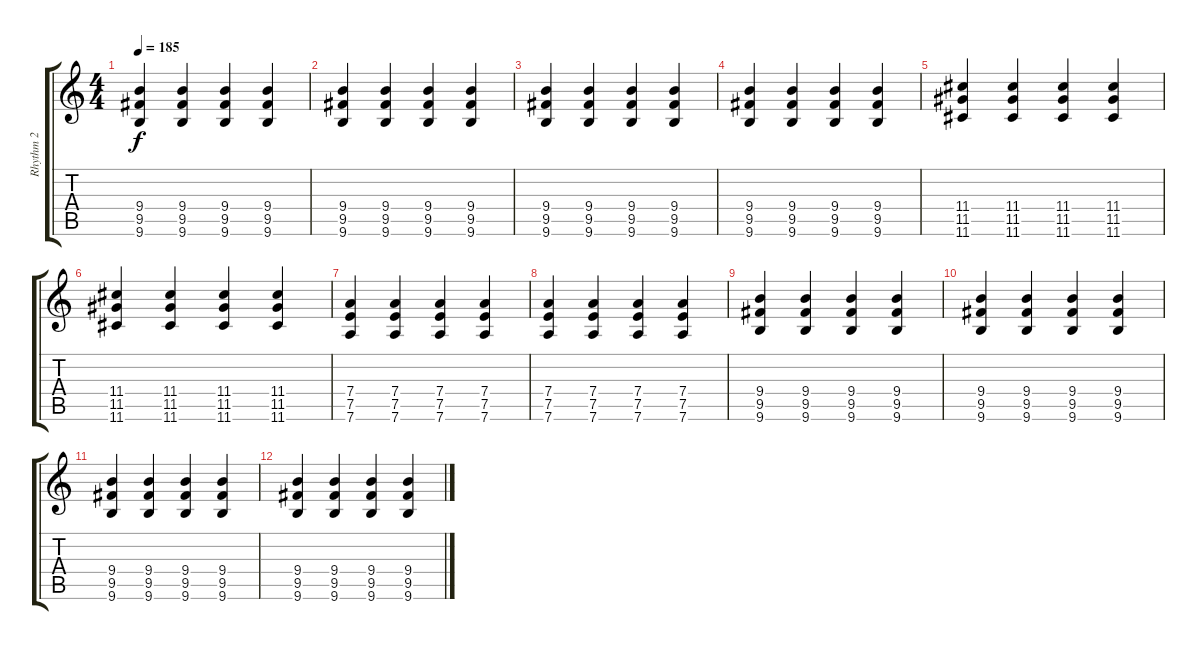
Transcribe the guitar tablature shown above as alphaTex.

\track ("Rhythm 2" "Rhythm 2") {instrument overdrivenguitar}
\staff {score tabs}
\tuning (E4 B3 G3 D3 A2 D2) {hide}
\ts (4 4)
\tempo 185
\clef g2
\ks c
(9.4 9.5 9.6).4{dy f} (9.4 9.5 9.6).4 (9.4 9.5 9.6).4 (9.4 9.5 9.6).4 |
(9.4 9.5 9.6).4 (9.4 9.5 9.6).4 (9.4 9.5 9.6).4 (9.4 9.5 9.6).4 |
(9.4 9.5 9.6).4 (9.4 9.5 9.6).4 (9.4 9.5 9.6).4 (9.4 9.5 9.6).4 |
(9.4 9.5 9.6).4 (9.4 9.5 9.6).4 (9.4 9.5 9.6).4 (9.4 9.5 9.6).4 |
(11.4 11.5 11.6).4 (11.4 11.5 11.6).4 (11.4 11.5 11.6).4 (11.4 11.5 11.6).4 |
(11.4 11.5 11.6).4 (11.4 11.5 11.6).4 (11.4 11.5 11.6).4 (11.4 11.5 11.6).4 |
(7.4 7.5 7.6).4 (7.4 7.5 7.6).4 (7.4 7.5 7.6).4 (7.4 7.5 7.6).4 |
(7.4 7.5 7.6).4 (7.4 7.5 7.6).4 (7.4 7.5 7.6).4 (7.4 7.5 7.6).4 |
(9.4 9.5 9.6).4 (9.4 9.5 9.6).4 (9.4 9.5 9.6).4 (9.4 9.5 9.6).4 |
(9.4 9.5 9.6).4 (9.4 9.5 9.6).4 (9.4 9.5 9.6).4 (9.4 9.5 9.6).4 |
(9.4 9.5 9.6).4 (9.4 9.5 9.6).4 (9.4 9.5 9.6).4 (9.4 9.5 9.6).4 |
(9.4 9.5 9.6).4 (9.4 9.5 9.6).4 (9.4 9.5 9.6).4 (9.4 9.5 9.6).4
